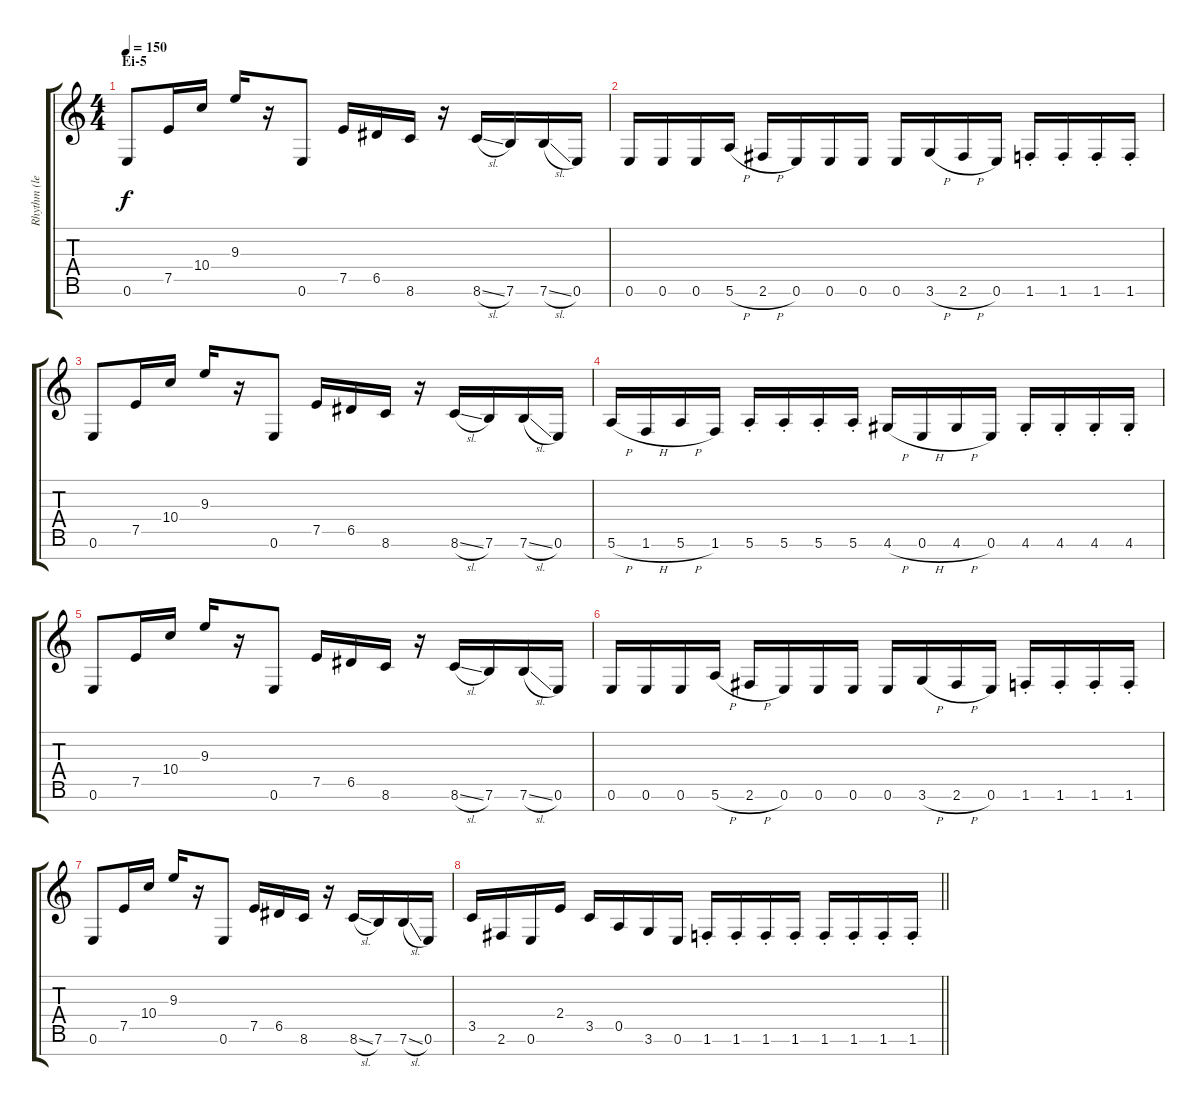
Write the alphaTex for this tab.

\track ("Rhythm (left)" "Rhythm (le") {instrument acousticguitarsteel}
\staff {score tabs}
\tuning (E4 B3 G3 D3 A2 E2 B1) {hide}
\ts (4 4)
\section ("" "Ei-5")
\tempo 150
\clef g2
\ks c
0.6.8{dy f} 7.5.16 10.4.16 9.3.16 r.16 0.6.8 7.5.16 6.5.16 8.6.16 r.16 8.6{sl}.16 7.6.16 7.6{sl}.16 0.6.16 |
0.6.16 0.6.16 0.6.16 5.6{h}.16 2.6{h}.16 0.6.16 0.6.16 0.6.16 0.6.16 3.6{h}.16 2.6{h}.16 0.6.16 1.6{st}.16 1.6{st}.16 1.6{st}.16 1.6{st}.16 |
0.6.8 7.5.16 10.4.16 9.3.16 r.16 0.6.8 7.5.16 6.5.16 8.6.16 r.16 8.6{sl}.16 7.6.16 7.6{sl}.16 0.6.16 |
5.6{h}.16 1.6{h}.16 5.6{h}.16 1.6.16 5.6{st}.16 5.6{st}.16 5.6{st}.16 5.6{st}.16 4.6{h}.16 0.6{h}.16 4.6{h}.16 0.6.16 4.6{st}.16 4.6{st}.16 4.6{st}.16 4.6{st}.16 |
0.6.8 7.5.16 10.4.16 9.3.16 r.16 0.6.8 7.5.16 6.5.16 8.6.16 r.16 8.6{sl}.16 7.6.16 7.6{sl}.16 0.6.16 |
0.6.16 0.6.16 0.6.16 5.6{h}.16 2.6{h}.16 0.6.16 0.6.16 0.6.16 0.6.16 3.6{h}.16 2.6{h}.16 0.6.16 1.6{st}.16 1.6{st}.16 1.6{st}.16 1.6{st}.16 |
0.6.8 7.5.16 10.4.16 9.3.16 r.16 0.6.8 7.5.16 6.5.16 8.6.16 r.16 8.6{sl}.16 7.6.16 7.6{sl}.16 0.6.16 |
\barLineRight lightlight
3.5.16 2.6.16 0.6.16 2.4.16 3.5.16 0.5.16 3.6.16 0.6.16 1.6{st}.16 1.6{st}.16 1.6{st}.16 1.6{st}.16 1.6{st}.16 1.6{st}.16 1.6{st}.16 1.6{st}.16
